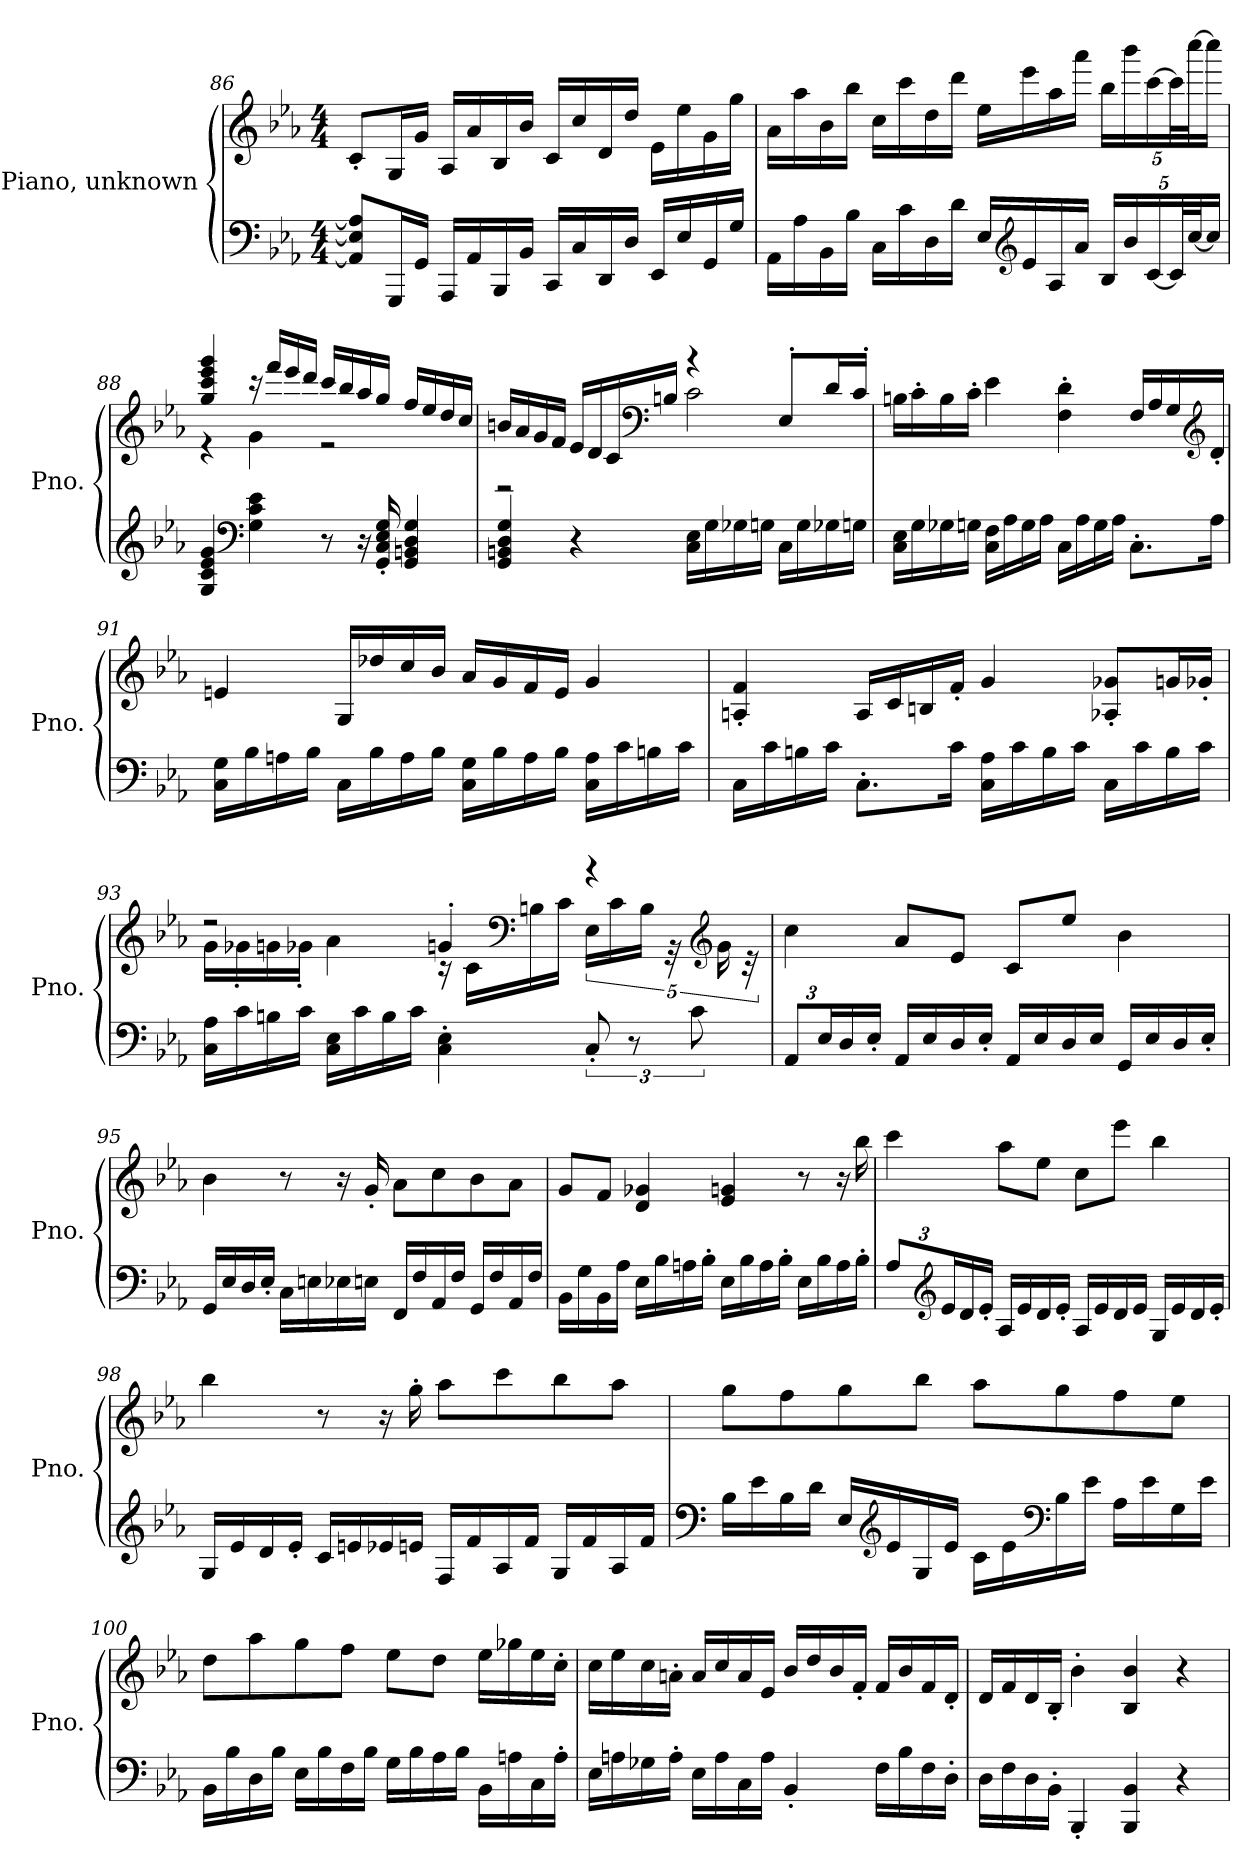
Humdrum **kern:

**kern	**kern
*part1	*part1
*staff2	*staff1
*I"Piano, unknown	*
*I'Pno.	*
*clefF4	*clefG2
*k[b-e-a-]	*k[b-e-a-]
*M4/4	*M4/4
=86	=86
8AA-/] 8E-/] 8A-/]L	8c'/L
16GGG/L	16G/L
16GG/JJ	16g/JJ
16AAA-/LL	16A-/LL
16AA-/	16a-/
16BBB-/	16B-/
16BB-/JJ	16b-/JJ
16CC/LL	16c/LL
16C/	16cc/
16DD/	16d/
16D/JJ	16dd/JJ
16EE-/LL	16e-\LL
16E-/	16ee-\
16GG/	16g\
16G/JJ	16gg\JJ
!!LO:LB:g=z
=87	=87
16AA-\LL	16a-\LL
16A-\	16aa-\
16BB-\	16b-\
16B-\JJ	16bb-\JJ
16C\LL	16cc\LL
16c\	16ccc\
16D\	16dd\
16d\JJ	16ddd\JJ
16E-/LL	16ee-\LL
*clefG2	*
16e-/	16eee-\
16A-/	16aa-\
16a-/JJ	16aaa-\JJ
*Xbrackettup	*Xbrackettup
20B-/LL	20bb-\LL
20b-/	20bbb-\
[20c/	[20ccc\
40c/L]	40ccc\L]
[40cc/J	[40cccc\J
20cc/JJ]	20cccc\JJ]
=88	=88
*	*^
4G/ 4c/ 4e-/ 4g/	4gg/ 4ccc/ 4eee-/ 4ggg/	4r
*clefF4	*	*
4G\ 4c\ 4e-\	16r	4g\
.	16fff/LL	.
.	16eee-/	.
.	16ddd/JJ	.
8r	16ccc/LL	2r
.	16bb-/	.
16r	16aa-/	.
16GG/' 16C/' 16E-/' 16G/'	16gg/JJ	.
4GG/ 4BBn/ 4D/ 4G/	16ff/LL	.
.	16ee-/	.
.	16dd/	.
.	16cc/JJ	.
!!LO:LB:g=z	!!
=89	=89	=89
4GG/ 4BBn/ 4D/ 4G/	16bn/LL	2r
.	16a-/	.
.	16g/	.
.	16f/JJ	.
4r	16e-/LL	.
.	16d/	.
.	16c/	.
*	*clefF4	*
.	16Bn/JJ	.
16C\ 16E-\LL	4r	2c\
16G\	.	.
16G-X\	.	.
16Gn\JJ	.	.
16C\LL	8E-'/L	.
16G\	.	.
16G-X\	16d/L	.
16Gn\JJ	16c'/JJ	.
*	*v	*v
=90	=90
16C\ 16E-\LL	16Bn\LL
16G\	16c'\
16G-X\	16B\
16Gn\JJ	16c'\JJ
16C\ 16F\LL	4e-\
16A-\	.
16G\	.
16A-\JJ	.
16C\LL	4F\' 4d\'
16A-\	.
16G\	.
16A-\JJ	.
8.C'\L	16F/LL
.	16A-/
.	16G/
*	*clefG2
16A-\Jk	16d'/JJ
!!LO:LB:g=z
=91	=91
16C\ 16G\LL	4en/
16B-\	.
16An\	.
16B-\JJ	.
16C\LL	16G/LL
16B-\	16dd-X/
16A\	16cc/
16B-\JJ	16b-/JJ
16C\ 16G\LL	16a-/LL
16B-\	16g/
16A\	16f/
16B-\JJ	16e/JJ
16C\ 16A\LL	4g/
16c\	.
16Bn\	.
16c\JJ	.
=92	=92
16C\LL	4An/' 4f/'
16c\	.
16Bn\	.
16c\JJ	.
8.C'\L	16A/LL
.	16c/
.	16Bn/
16c\Jk	16f'/JJ
16C\ 16A-\LL	4g/
16c\	.
16B\	.
16c\JJ	.
16C\LL	8A-X/' 8g-X/'L
16c\	.
16B\	16gn/L
16c\JJ	16g-X'/JJ
!!LO:PB:g=z
=93	=93
*	*^
16C\ 16A-\LL	2r	16g\LL
16c\	.	16g-X'\
16Bn\	.	16gn\
16c\JJ	.	16g-X'\JJ
16C\ 16E-\LL	.	4a-\
16c\	.	.
16B\	.	.
16c\JJ	.	.
4C\' 4E-\'	4gn'/	16r
.	.	16c\LL
*	*clefF4	*
.	.	16Bn\
.	.	16c\JJ
*brackettup	*	*brackettup
12C'/	4r	20E-\LL
.	.	20c\
12r	.	.
.	.	20B\JJ
.	.	40r
12c\	.	.
*	*clefG2	*
.	.	20g\
.	.	40r
*	*v	*v
=94	=94
*Xbrackettup	*
12AA-/L	4cc\
24E-/L	.
16D/	.
16E-'/JJ	.
16AA-/LL	8a-/L
16E-/	.
16D/	8e-/J
16E-'/JJ	.
16AA-/LL	8c/L
16E-/	.
16D/	8ee-/J
16E-/JJ	.
16GG/LL	4b-\
16E-/	.
16D/	.
16E-'/JJ	.
!!LO:LB:g=z
=95	=95
16GG/LL	4b-\
16E-/	.
16D/	.
16E-'/JJ	.
16C\LL	8r
16En\	.
16E-X\	16r
16En\JJ	16g'/
16FF/LL	8a-\L
16F/	.
16AA-/	8cc\
16F/JJ	.
16GG/LL	8b-\
16F/	.
16AA-/	8a-\J
16F/JJ	.
=96	=96
16BB-\LL	8g/L
16G\	.
16BB-\	8f/J
16A-\JJ	.
16E-\LL	4d/ 4g-X/
16B-\	.
16An\	.
16B-'\JJ	.
16E-\LL	4e-/ 4gn/
16B-\	.
16A\	.
16B-'\JJ	.
16E-\LL	8r
16B-\	.
16A\	16r
16B-'\JJ	16bb-\
!!LO:LB:g=z
=97	=97
12A-/L	4ccc\
*clefG2	*
24e-/L	.
16d/	.
16e-'/JJ	.
16A-/LL	8aa-\L
16e-/	.
16d/	8ee-\J
16e-'/JJ	.
16A-/LL	8cc\L
16e-/	.
16d/	8eee-\J
16e-/JJ	.
16G/LL	4bb-\
16e-/	.
16d/	.
16e-'/JJ	.
=98	=98
16G/LL	4bb-\
16e-/	.
16d/	.
16e-'/JJ	.
16c/LL	8r
16en/	.
16e-X/	16r
16en/JJ	16gg'\
16F/LL	8aa-\L
16f/	.
16A-/	8ccc\
16f/JJ	.
16G/LL	8bb-\
16f/	.
16A-/	8aa-\J
16f/JJ	.
!!LO:LB:g=z
=99	=99
*clefF4	*
16B-\LL	8gg\L
16e-\	.
16B-\	8ff\
16d\JJ	.
16E-/LL	8gg\
*clefG2	*
16e-/	.
16G/	8bb-\J
16e-/JJ	.
16c\LL	8aa-\L
16e-\	.
*clefF4	*
16B-\	8gg\
16e-\JJ	.
16A-\LL	8ff\
16e-\	.
16G\	8ee-\J
16e-\JJ	.
=100	=100
16BB-\LL	8dd\L
16B-\	.
16D\	8aa-\
16B-\JJ	.
16E-\LL	8gg\
16B-\	.
16F\	8ff\J
16B-\JJ	.
16G\LL	8ee-\L
16B-\	.
16A-\	8dd\J
16B-\JJ	.
16BB-\LL	16ee-\LL
16An\	16gg-X\
16C\	16ee-\
16A'\JJ	16cc'\JJ
!!LO:LB:g=z
=101	=101
16E-\LL	16cc\LL
16An\	16ee-\
16G-X\	16cc\
16A'\JJ	16an'\JJ
16E-\LL	16a/LL
16A\	16cc/
16C\	16a/
16A\JJ	16e-/JJ
4BB-'/	16b-/LL
.	16dd/
.	16b-/
.	16f'/JJ
16F\LL	16f/LL
16B-\	16b-/
16F\	16f/
16D'\JJ	16d'/JJ
=102	=102
16D\LL	16d/LL
16F\	16f/
16D\	16d/
16BB-'\JJ	16B-'/JJ
4BBB-'/	4b-'\
4BBB-/ 4BB-/	4B-/ 4b-/
4r	4r
=	=
*-	*-
